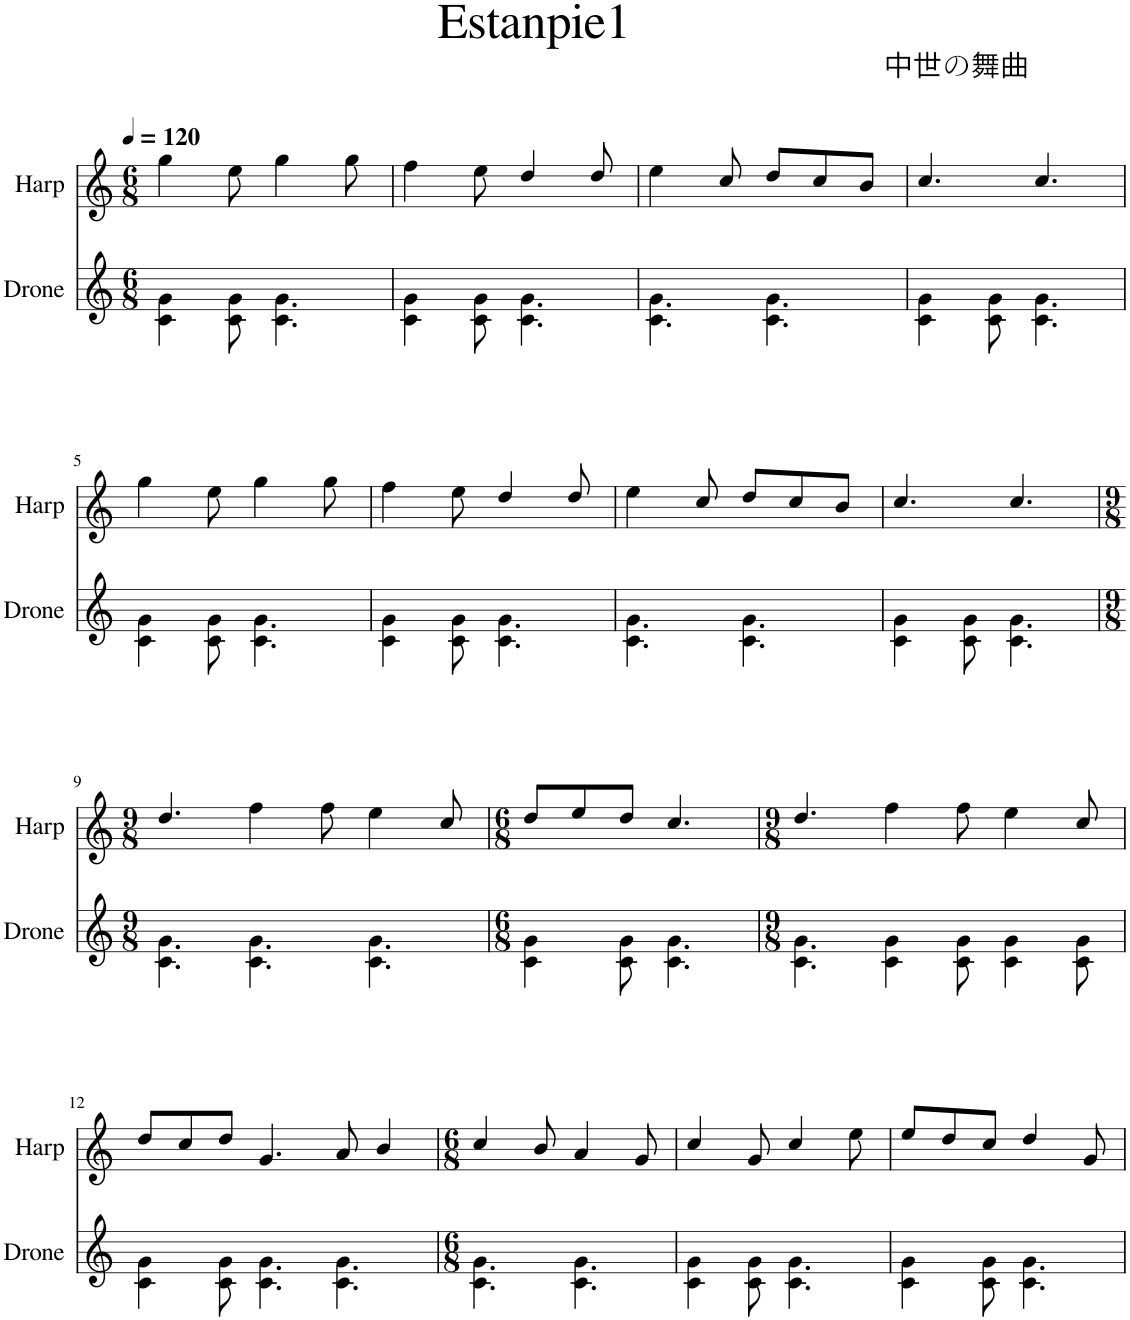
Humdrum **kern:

**kern	**kern
*part2	*part1
*staff2	*staff1
*I"Drone	*I"Harp
*I'Drone	*I'Harp
*clefG2	*clefG2
*k[]	*k[]
*M6/8	*M6/8
*MM120	*MM120
=1	=1
4c\ 4g\	4gg\
8c\ 8g\	8ee\
4.c\ 4.g\	4gg\
.	8gg\
=2	=2
4c\ 4g\	4ff\
8c\ 8g\	8ee\
4.c\ 4.g\	4dd/
.	8dd/
=3	=3
4.c\ 4.g\	4ee\
.	8cc/
4.c\ 4.g\	8dd/L
.	8cc/
.	8b/J
=4	=4
4c\ 4g\	4.cc/
8c\ 8g\	.
4.c\ 4.g\	4.cc/
!!LO:LB:g=z
=5	=5
4c\ 4g\	4gg\
8c\ 8g\	8ee\
4.c\ 4.g\	4gg\
.	8gg\
=6	=6
4c\ 4g\	4ff\
8c\ 8g\	8ee\
4.c\ 4.g\	4dd/
.	8dd/
=7	=7
4.c\ 4.g\	4ee\
.	8cc/
4.c\ 4.g\	8dd/L
.	8cc/
.	8b/J
=8	=8
4c\ 4g\	4.cc/
8c\ 8g\	.
4.c\ 4.g\	4.cc/
!!LO:LB:g=z
=9	=9
*M9/8	*M9/8
4.c\ 4.g\	4.dd/
4.c\ 4.g\	4ff\
.	8ff\
4.c\ 4.g\	4ee\
.	8cc/
=10	=10
*M6/8	*M6/8
4c\ 4g\	8dd/L
.	8ee/
8c\ 8g\	8dd/J
4.c\ 4.g\	4.cc/
=11	=11
*M9/8	*M9/8
4.c\ 4.g\	4.dd/
4c\ 4g\	4ff\
8c\ 8g\	8ff\
4c\ 4g\	4ee\
8c\ 8g\	8cc/
!!LO:LB:g=z
=12	=12
4c\ 4g\	8dd/L
.	8cc/
8c\ 8g\	8dd/J
4.c\ 4.g\	4.g/
4.c\ 4.g\	8a/
.	4b/
=13	=13
*M6/8	*M6/8
4.c\ 4.g\	4cc/
.	8b/
4.c\ 4.g\	4a/
.	8g/
=14	=14
4c\ 4g\	4cc/
8c\ 8g\	8g/
4.c\ 4.g\	4cc/
.	8ee\
=15	=15
4c\ 4g\	8ee/L
.	8dd/
8c\ 8g\	8cc/J
4.c\ 4.g\	4dd/
.	8g/
=	=
*-	*-
